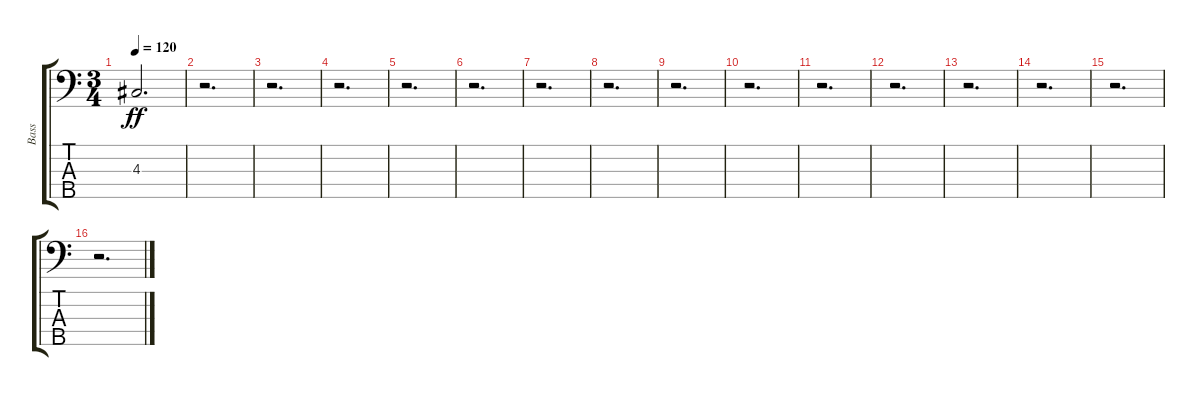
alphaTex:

\track ("Bass" "Bass") {instrument electricbassfinger}
\staff {score tabs}
\tuning (G2 D2 A1 E1 B0) {hide}
\ts (3 4)
\tempo 120
\clef f4
\ks c
4.3.2{d dy ff} |
r.2{d} |
r.2{d} |
r.2{d} |
r.2{d} |
r.2{d} |
r.2{d} |
r.2{d} |
r.2{d} |
r.2{d} |
r.2{d} |
r.2{d} |
r.2{d} |
r.2{d} |
r.2{d} |
r.2{d}
